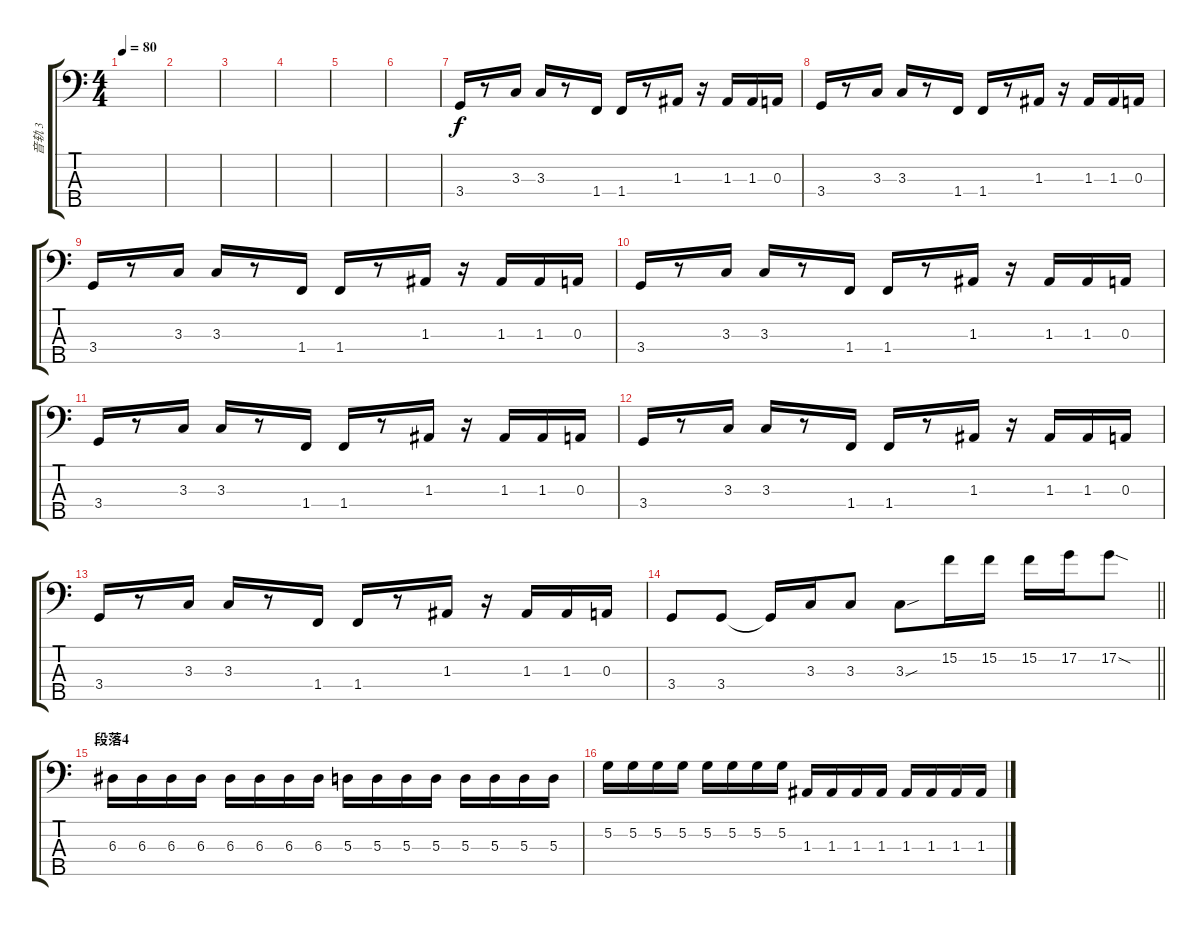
\track ("音轨 3" "音轨 3") {instrument electricbassfinger}
\staff {score tabs}
\tuning (G2 D2 A1 E1 B0) {hide}
\ts (4 4)
\tempo 80
\clef f4
\ks c
|
|
|
|
|
|
3.4.16 r.8 3.3.16 3.3.16 r.8 1.4.16 1.4.16 r.8 1.3.16 r.16 1.3.16 1.3.16 0.3.16 |
3.4.16 r.8 3.3.16 3.3.16 r.8 1.4.16 1.4.16 r.8 1.3.16 r.16 1.3.16 1.3.16 0.3.16 |
3.4.16 r.8 3.3.16 3.3.16 r.8 1.4.16 1.4.16 r.8 1.3.16 r.16 1.3.16 1.3.16 0.3.16 |
3.4.16 r.8 3.3.16 3.3.16 r.8 1.4.16 1.4.16 r.8 1.3.16 r.16 1.3.16 1.3.16 0.3.16 |
3.4.16 r.8 3.3.16 3.3.16 r.8 1.4.16 1.4.16 r.8 1.3.16 r.16 1.3.16 1.3.16 0.3.16 |
3.4.16 r.8 3.3.16 3.3.16 r.8 1.4.16 1.4.16 r.8 1.3.16 r.16 1.3.16 1.3.16 0.3.16 |
3.4.16 r.8 3.3.16 3.3.16 r.8 1.4.16 1.4.16 r.8 1.3.16 r.16 1.3.16 1.3.16 0.3.16 |
\barLineRight lightlight
3.4.8 3.4.8 3.4{t}.16 3.3.16 3.3.8 3.3{sou}.8 15.2.16 15.2.16 15.2.16 17.2.16 17.2{sod}.8 |
\section ("" "段落4")
6.3.16 6.3.16 6.3.16 6.3.16 6.3.16 6.3.16 6.3.16 6.3.16 5.3.16 5.3.16 5.3.16 5.3.16 5.3.16 5.3.16 5.3.16 5.3.16 |
5.2.16 5.2.16 5.2.16 5.2.16 5.2.16 5.2.16 5.2.16 5.2.16 1.3.16 1.3.16 1.3.16 1.3.16 1.3.16 1.3.16 1.3.16 1.3.16
